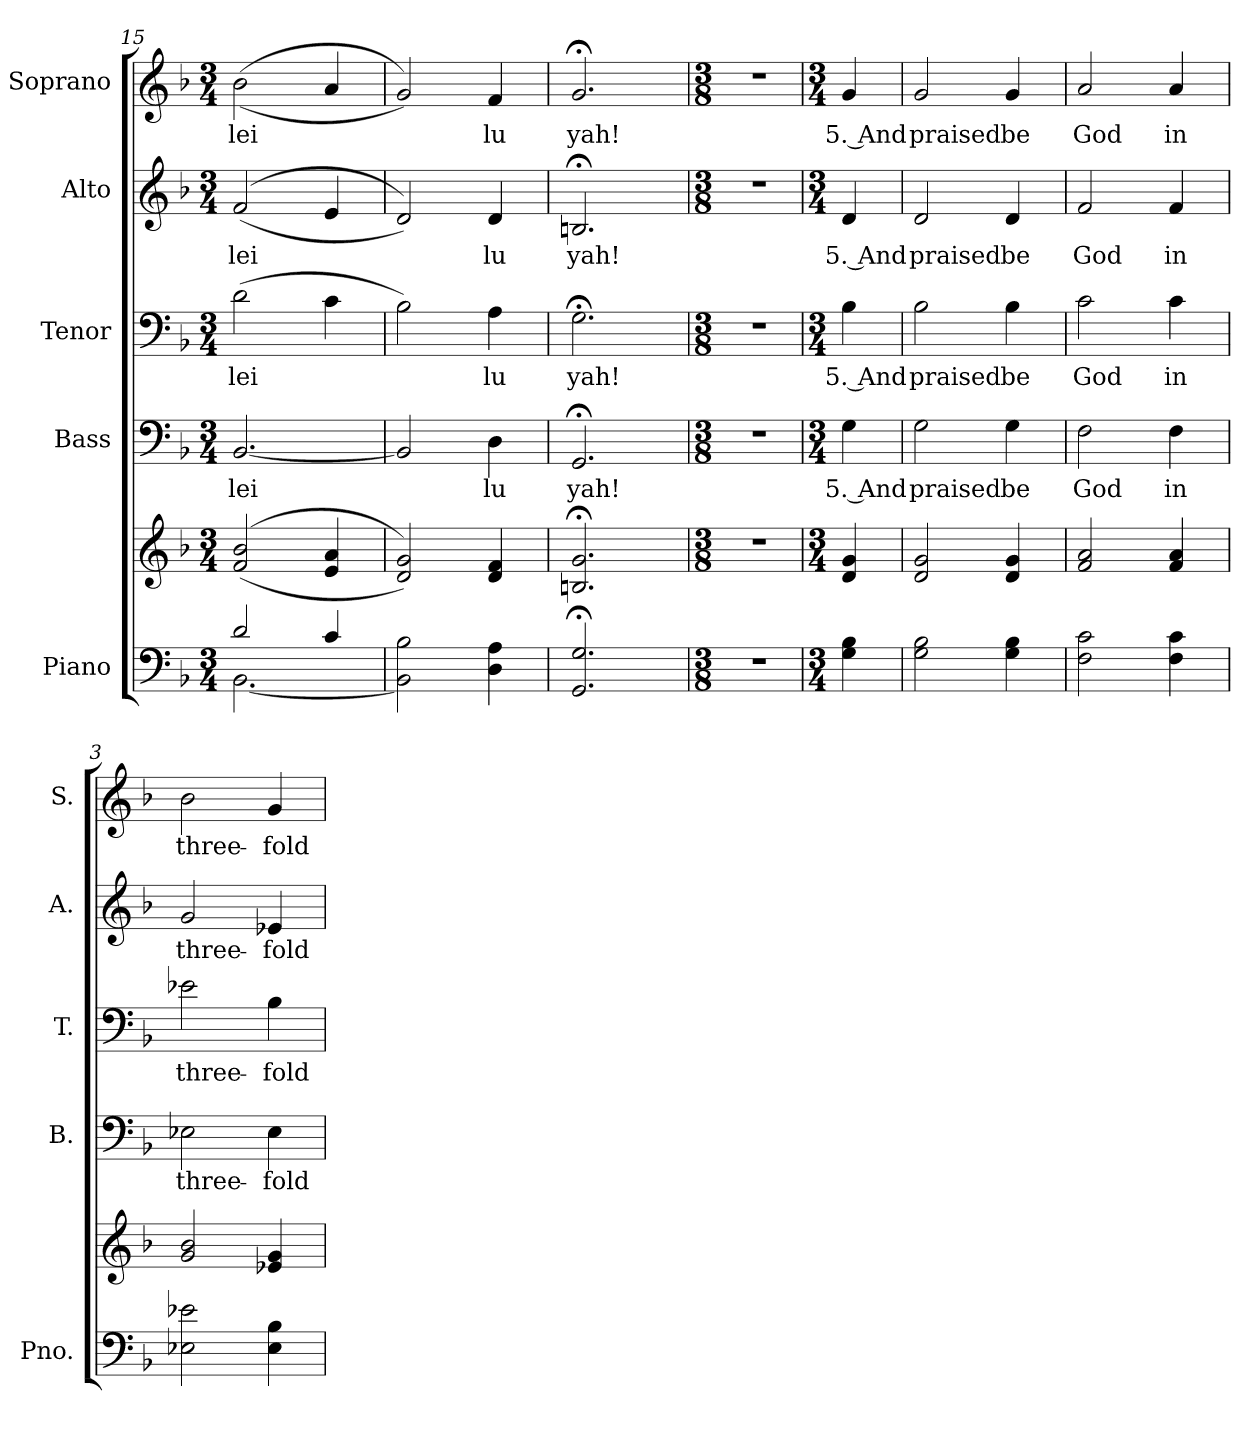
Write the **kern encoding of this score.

**kern	**kern	**kern	**text	**kern	**text	**kern	**text	**kern	**text
*part5	*part5	*part4	*part4	*part3	*part3	*part2	*part2	*part1	*part1
*staff6	*staff5	*staff4	*staff4	*staff3	*staff3	*staff2	*staff2	*staff1	*staff1
*I"Piano	*	*I"Bass	*	*I"Tenor	*	*I"Alto	*	*I"Soprano	*
*I'Pno.	*	*I'B.	*	*I'T.	*	*I'A.	*	*I'S.	*
*clefF4	*clefG2	*clefF4	*	*clefF4	*	*clefG2	*	*clefG2	*
*k[b-]	*k[b-]	*k[b-]	*	*k[b-]	*	*k[b-]	*	*k[b-]	*
*F:	*F:	*F:	*	*F:	*	*F:	*	*F:	*
*M3/4	*M3/4	*M3/4	*	*M3/4	*	*M3/4	*	*M3/4	*
=15	=15	=15	=15	=15	=15	=15	=15	=15	=15
*^	*	*	*	*	*	*	*	*	*
!	!	!	!	!LO:LY:b:color=#000000	!	!	!	!	!	!
!	!	!	!	!	!	!LO:LY:b:color=#000000	!	!	!	!
!	!	!	!	!	!	!	!	!LO:LY:b:color=#000000	!	!
!	!	!	!	!	!	!	!	!	!	!LO:LY:b:color=#000000
2di/	[<2.BB-i\	((2fi/ 2b-i	[<2.BB-i/	lei	(2di\	lei	((2fi/	lei	((2b-i\	lei
4ci/	.	4ei/ 4ai	.	.	4ci\	.	4ei/	.	4ai/	.
*v	*v	*	*	*	*	*	*	*	*	*
!!LO:PB:g=z
=16	=16	=16	=16	=16	=16	=16	=16	=16	=16
2BB-i\] 2B-i	2di/ 2gi))	2BB-i/]	.	2B-i\)	.	2di/))	.	2gi/))	.
!	!	!	!LO:LY:b:color=#000000	!	!	!	!	!	!
!	!	!	!	!	!LO:LY:b:color=#000000	!	!	!	!
!	!	!	!	!	!	!	!LO:LY:b:color=#000000	!	!
!	!	!	!	!	!	!	!	!	!LO:LY:b:color=#000000
4Di\ 4Ai	4di/ 4fi	4Di\	lu	4Ai\	lu	4di/	lu	4fi/	lu
=17	=17	=17	=17	=17	=17	=17	=17	=17	=17
!	!	!	!LO:LY:b:color=#000000	!	!	!	!	!	!
!	!	!	!	!	!LO:LY:b:color=#000000	!	!	!	!
!	!	!	!	!	!	!	!LO:LY:b:color=#000000	!	!
!	!	!	!	!	!	!	!	!	!LO:LY:b:color=#000000
2.GGi/; 2.Gi;	2.Bni/; 2.gi;	2.GG;i/	yah!	2.G;i\	yah!	2.Bn;i/	yah!	2.g;i/	yah!
=18	=18	=18	=18	=18	=18	=18	=18	=18	=18
*M3/8	*M3/8	*M3/8	*	*M3/8	*	*M3/8	*	*M3/8	*
!LO:N:vis=1	!LO:N:vis=1	!LO:N:vis=1	!	!LO:N:vis=1	!	!LO:N:vis=1	!	!LO:N:vis=1	!
4.r	4.r	4.r	.	4.r	.	4.r	.	4.r	.
=	=	=	=	=	=	=	=	=	=
*M3/4	*M3/4	*M3/4	*	*M3/4	*	*M3/4	*	*M3/4	*
!	!	!	!LO:LY:b:color=#000000	!	!	!	!	!	!
!	!	!	!	!	!LO:LY:b:color=#000000	!	!	!	!
!	!	!	!	!	!	!	!LO:LY:b:color=#000000	!	!
!	!	!	!	!	!	!	!	!	!LO:LY:b:color=#000000
4Gi\ 4B-i	4di/ 4gi	4Gi\	5. And	4B-i\	5. And	4di/	5. And	4gi/	5. And
=1	=1	=1	=1	=1	=1	=1	=1	=1	=1
!	!	!	!LO:LY:b:color=#000000	!	!	!	!	!	!
!	!	!	!	!	!LO:LY:b:color=#000000	!	!	!	!
!	!	!	!	!	!	!	!LO:LY:b:color=#000000	!	!
!	!	!	!	!	!	!	!	!	!LO:LY:b:color=#000000
2Gi\ 2B-i	2di/ 2gi	2Gi\	praised	2B-i\	praised	2di/	praised	2gi/	praised
!	!	!	!LO:LY:b:color=#000000	!	!	!	!	!	!
!	!	!	!	!	!LO:LY:b:color=#000000	!	!	!	!
!	!	!	!	!	!	!	!LO:LY:b:color=#000000	!	!
!	!	!	!	!	!	!	!	!	!LO:LY:b:color=#000000
4Gi\ 4B-i	4di/ 4gi	4Gi\	be	4B-i\	be	4di/	be	4gi/	be
!!LO:PB:g=z
=2	=2	=2	=2	=2	=2	=2	=2	=2	=2
!	!	!	!LO:LY:b:color=#000000	!	!	!	!	!	!
!	!	!	!	!	!LO:LY:b:color=#000000	!	!	!	!
!	!	!	!	!	!	!	!LO:LY:b:color=#000000	!	!
!	!	!	!	!	!	!	!	!	!LO:LY:b:color=#000000
2Fi\ 2ci	2fi/ 2ai	2Fi\	God	2ci\	God	2fi/	God	2ai/	God
!	!	!	!LO:LY:b:color=#000000	!	!	!	!	!	!
!	!	!	!	!	!LO:LY:b:color=#000000	!	!	!	!
!	!	!	!	!	!	!	!LO:LY:b:color=#000000	!	!
!	!	!	!	!	!	!	!	!	!LO:LY:b:color=#000000
4Fi\ 4ci	4fi/ 4ai	4Fi\	in	4ci\	in	4fi/	in	4ai/	in
=3	=3	=3	=3	=3	=3	=3	=3	=3	=3
!	!	!	!LO:LY:b:color=#000000	!	!	!	!	!	!
!	!	!	!	!	!LO:LY:b:color=#000000	!	!	!	!
!	!	!	!	!	!	!	!LO:LY:b:color=#000000	!	!
!	!	!	!	!	!	!	!	!	!LO:LY:b:color=#000000
2E-Xi\ 2e-Xi	2gi/ 2b-i	2E-Xi\	three-	2e-Xi\	three-	2gi/	three-	2b-i\	three-
!	!	!	!LO:LY:b:color=#000000	!	!	!	!	!	!
!	!	!	!	!	!LO:LY:b:color=#000000	!	!	!	!
!	!	!	!	!	!	!	!LO:LY:b:color=#000000	!	!
!	!	!	!	!	!	!	!	!	!LO:LY:b:color=#000000
4E-i\ 4B-i	4e-Xi/ 4gi	4E-i\	-fold	4B-i\	-fold	4e-Xi/	-fold	4gi/	-fold
=	=	=	=	=	=	=	=	=	=
*-	*-	*-	*-	*-	*-	*-	*-	*-	*-
